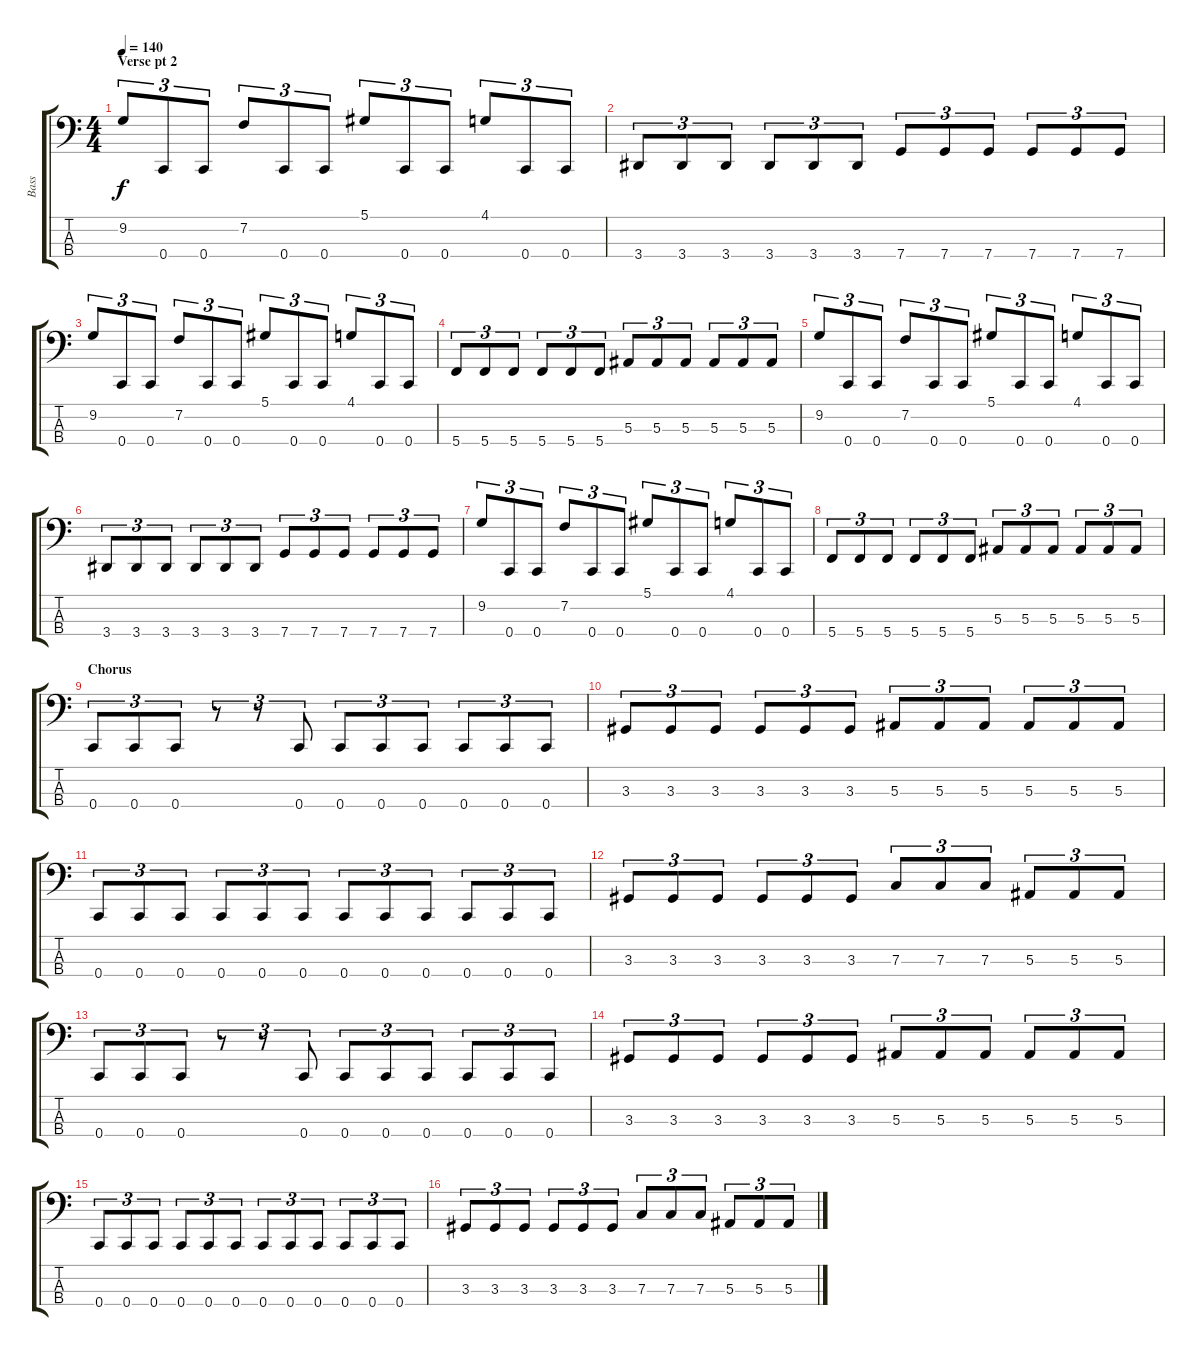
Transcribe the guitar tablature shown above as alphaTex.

\track ("Bass" "Bass") {instrument electricbasspick}
\staff {score tabs}
\tuning (Eb2 Bb1 F1 C1) {hide}
\ts (4 4)
\section ("" "Verse pt 2")
\tempo 140
\clef f4
\ks c
9.2.8{tu (3 2) dy f} 0.4.8{tu (3 2)} 0.4.8{tu (3 2)} 7.2.8{tu (3 2)} 0.4.8{tu (3 2)} 0.4.8{tu (3 2)} 5.1.8{tu (3 2)} 0.4.8{tu (3 2)} 0.4.8{tu (3 2)} 4.1.8{tu (3 2)} 0.4.8{tu (3 2)} 0.4.8{tu (3 2)} |
3.4.8{tu (3 2)} 3.4.8{tu (3 2)} 3.4.8{tu (3 2)} 3.4.8{tu (3 2)} 3.4.8{tu (3 2)} 3.4.8{tu (3 2)} 7.4.8{tu (3 2)} 7.4.8{tu (3 2)} 7.4.8{tu (3 2)} 7.4.8{tu (3 2)} 7.4.8{tu (3 2)} 7.4.8{tu (3 2)} |
9.2.8{tu (3 2)} 0.4.8{tu (3 2)} 0.4.8{tu (3 2)} 7.2.8{tu (3 2)} 0.4.8{tu (3 2)} 0.4.8{tu (3 2)} 5.1.8{tu (3 2)} 0.4.8{tu (3 2)} 0.4.8{tu (3 2)} 4.1.8{tu (3 2)} 0.4.8{tu (3 2)} 0.4.8{tu (3 2)} |
5.4.8{tu (3 2)} 5.4.8{tu (3 2)} 5.4.8{tu (3 2)} 5.4.8{tu (3 2)} 5.4.8{tu (3 2)} 5.4.8{tu (3 2)} 5.3.8{tu (3 2)} 5.3.8{tu (3 2)} 5.3.8{tu (3 2)} 5.3.8{tu (3 2)} 5.3.8{tu (3 2)} 5.3.8{tu (3 2)} |
9.2.8{tu (3 2)} 0.4.8{tu (3 2)} 0.4.8{tu (3 2)} 7.2.8{tu (3 2)} 0.4.8{tu (3 2)} 0.4.8{tu (3 2)} 5.1.8{tu (3 2)} 0.4.8{tu (3 2)} 0.4.8{tu (3 2)} 4.1.8{tu (3 2)} 0.4.8{tu (3 2)} 0.4.8{tu (3 2)} |
3.4.8{tu (3 2)} 3.4.8{tu (3 2)} 3.4.8{tu (3 2)} 3.4.8{tu (3 2)} 3.4.8{tu (3 2)} 3.4.8{tu (3 2)} 7.4.8{tu (3 2)} 7.4.8{tu (3 2)} 7.4.8{tu (3 2)} 7.4.8{tu (3 2)} 7.4.8{tu (3 2)} 7.4.8{tu (3 2)} |
9.2.8{tu (3 2)} 0.4.8{tu (3 2)} 0.4.8{tu (3 2)} 7.2.8{tu (3 2)} 0.4.8{tu (3 2)} 0.4.8{tu (3 2)} 5.1.8{tu (3 2)} 0.4.8{tu (3 2)} 0.4.8{tu (3 2)} 4.1.8{tu (3 2)} 0.4.8{tu (3 2)} 0.4.8{tu (3 2)} |
5.4.8{tu (3 2)} 5.4.8{tu (3 2)} 5.4.8{tu (3 2)} 5.4.8{tu (3 2)} 5.4.8{tu (3 2)} 5.4.8{tu (3 2)} 5.3.8{tu (3 2)} 5.3.8{tu (3 2)} 5.3.8{tu (3 2)} 5.3.8{tu (3 2)} 5.3.8{tu (3 2)} 5.3.8{tu (3 2)} |
\section ("" "Chorus")
0.4.8{tu (3 2)} 0.4.8{tu (3 2)} 0.4.8{tu (3 2)} r.8{tu (3 2)} r.8{tu (3 2)} 0.4.8{tu (3 2)} 0.4.8{tu (3 2)} 0.4.8{tu (3 2)} 0.4.8{tu (3 2)} 0.4.8{tu (3 2)} 0.4.8{tu (3 2)} 0.4.8{tu (3 2)} |
3.3.8{tu (3 2)} 3.3.8{tu (3 2)} 3.3.8{tu (3 2)} 3.3.8{tu (3 2)} 3.3.8{tu (3 2)} 3.3.8{tu (3 2)} 5.3.8{tu (3 2)} 5.3.8{tu (3 2)} 5.3.8{tu (3 2)} 5.3.8{tu (3 2)} 5.3.8{tu (3 2)} 5.3.8{tu (3 2)} |
0.4.8{tu (3 2)} 0.4.8{tu (3 2)} 0.4.8{tu (3 2)} 0.4.8{tu (3 2)} 0.4.8{tu (3 2)} 0.4.8{tu (3 2)} 0.4.8{tu (3 2)} 0.4.8{tu (3 2)} 0.4.8{tu (3 2)} 0.4.8{tu (3 2)} 0.4.8{tu (3 2)} 0.4.8{tu (3 2)} |
3.3.8{tu (3 2)} 3.3.8{tu (3 2)} 3.3.8{tu (3 2)} 3.3.8{tu (3 2)} 3.3.8{tu (3 2)} 3.3.8{tu (3 2)} 7.3.8{tu (3 2)} 7.3.8{tu (3 2)} 7.3.8{tu (3 2)} 5.3.8{tu (3 2)} 5.3.8{tu (3 2)} 5.3.8{tu (3 2)} |
0.4.8{tu (3 2)} 0.4.8{tu (3 2)} 0.4.8{tu (3 2)} r.8{tu (3 2)} r.8{tu (3 2)} 0.4.8{tu (3 2)} 0.4.8{tu (3 2)} 0.4.8{tu (3 2)} 0.4.8{tu (3 2)} 0.4.8{tu (3 2)} 0.4.8{tu (3 2)} 0.4.8{tu (3 2)} |
3.3.8{tu (3 2)} 3.3.8{tu (3 2)} 3.3.8{tu (3 2)} 3.3.8{tu (3 2)} 3.3.8{tu (3 2)} 3.3.8{tu (3 2)} 5.3.8{tu (3 2)} 5.3.8{tu (3 2)} 5.3.8{tu (3 2)} 5.3.8{tu (3 2)} 5.3.8{tu (3 2)} 5.3.8{tu (3 2)} |
0.4.8{tu (3 2)} 0.4.8{tu (3 2)} 0.4.8{tu (3 2)} 0.4.8{tu (3 2)} 0.4.8{tu (3 2)} 0.4.8{tu (3 2)} 0.4.8{tu (3 2)} 0.4.8{tu (3 2)} 0.4.8{tu (3 2)} 0.4.8{tu (3 2)} 0.4.8{tu (3 2)} 0.4.8{tu (3 2)} |
3.3.8{tu (3 2)} 3.3.8{tu (3 2)} 3.3.8{tu (3 2)} 3.3.8{tu (3 2)} 3.3.8{tu (3 2)} 3.3.8{tu (3 2)} 7.3.8{tu (3 2)} 7.3.8{tu (3 2)} 7.3.8{tu (3 2)} 5.3.8{tu (3 2)} 5.3.8{tu (3 2)} 5.3.8{tu (3 2)}
